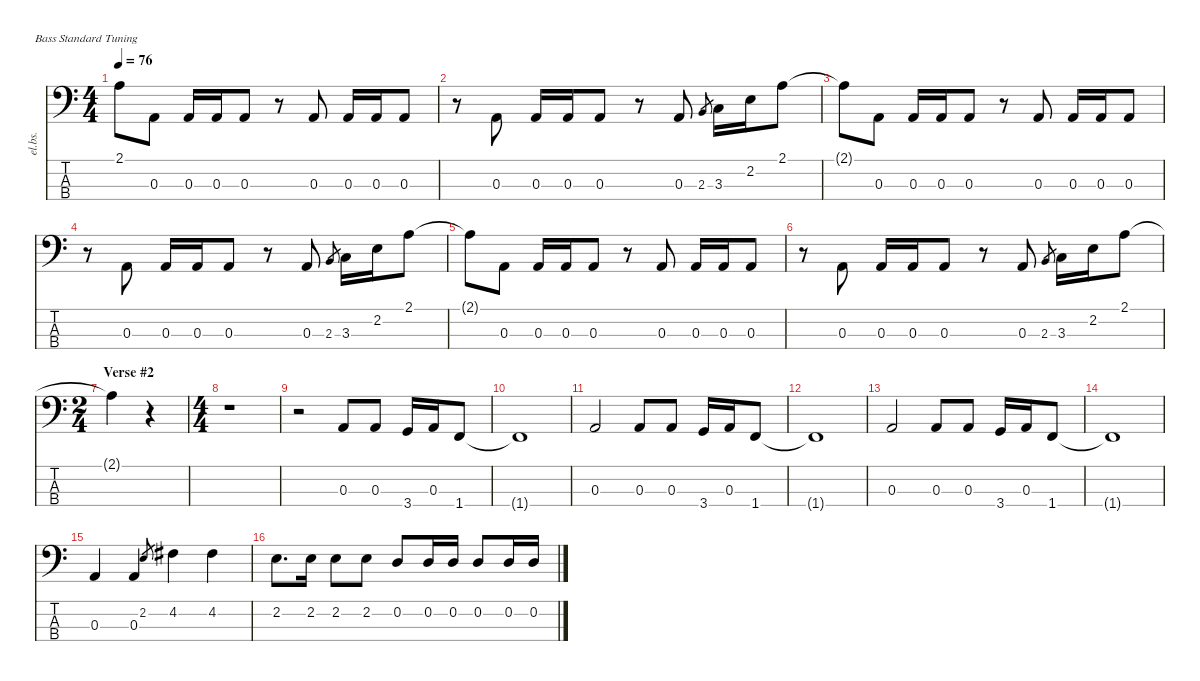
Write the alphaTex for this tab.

\defaultSystemsLayout 4
\hideDynamics
\bracketExtendMode nobrackets
\otherSystemsTrackNameOrientation horizontal
\track ("Bass" "el.bs.") {instrument electricbasspick}
\staff {score tabs}
\tuning (G2 D2 A1 E1)
\ts (4 4)
\tempo 76
\clef f4
\ks c
2.1{t}.8{dy ff beam Down} 0.3.8{beam Down} 0.3.16{beam Up} 0.3.16{beam Up} 0.3.8{beam Up} r.8{beam Up} 0.3.8{beam Up} 0.3.16{beam Up} 0.3.16{beam Up} 0.3.8{beam Up} |
r.8{beam Down} 0.3.8{beam Up} 0.3.16{beam Up} 0.3.16{beam Up} 0.3.8{beam Up} r.8{beam Up} 0.3.8{beam Up} 2.3.8{gr dy f beam Up} 3.3.16{dy ff beam Down} 2.2.16{beam Down} 2.1.8{beam Down} |
2.1{t}.8{beam Down} 0.3.8{beam Down} 0.3.16{beam Up} 0.3.16{beam Up} 0.3.8{beam Up} r.8{beam Up} 0.3.8{beam Up} 0.3.16{beam Up} 0.3.16{beam Up} 0.3.8{beam Up} |
r.8{beam Down} 0.3.8{beam Up} 0.3.16{beam Up} 0.3.16{beam Up} 0.3.8{beam Up} r.8{beam Up} 0.3.8{beam Up} 2.3.8{gr dy f beam Up} 3.3.16{dy ff beam Down} 2.2.16{beam Down} 2.1.8{beam Down} |
2.1{t}.8{beam Down} 0.3.8{beam Down} 0.3.16{beam Up} 0.3.16{beam Up} 0.3.8{beam Up} r.8{beam Up} 0.3.8{beam Up} 0.3.16{beam Up} 0.3.16{beam Up} 0.3.8{beam Up} |
r.8{beam Down} 0.3.8{beam Up} 0.3.16{beam Up} 0.3.16{beam Up} 0.3.8{beam Up} r.8{beam Up} 0.3.8{beam Up} 2.3.8{gr dy f beam Up} 3.3.16{dy ff beam Down} 2.2.16{beam Down} 2.1.8{beam Down} |
\ts (2 4)
\section ("" "Verse #2")
2.1{t}.4{beam Down} r.4{beam Down} |
\ts (4 4)
r.1{beam Down} |
r.2{beam Down} 0.3.8{beam Up} 0.3.8{beam Up} 3.4.16{beam Up} 0.3.16{beam Up} 1.4.8{beam Up} |
1.4{t}.1{beam Up} |
0.3.2{beam Up} 0.3.8{beam Up} 0.3.8{beam Up} 3.4.16{beam Up} 0.3.16{beam Up} 1.4.8{beam Up} |
1.4{t}.1{beam Up} |
0.3.2{beam Up} 0.3.8{beam Up} 0.3.8{beam Up} 3.4.16{beam Up} 0.3.16{beam Up} 1.4.8{beam Up} |
1.4{t}.1{beam Up} |
0.3.4{beam Up} 0.3.4{beam Up} 2.2.8{gr dy mf beam Up} 4.2{acc #}.4{dy ff beam Down} 4.2{acc #}.4{beam Down} |
2.2.8{d beam Down} 2.2.16{beam Down} 2.2.8{beam Down} 2.2.8{beam Down} 0.2.8{beam Up} 0.2.16{beam Up} 0.2.16{beam Up} 0.2.8{beam Up} 0.2.16{beam Up} 0.2.16{beam Up}
